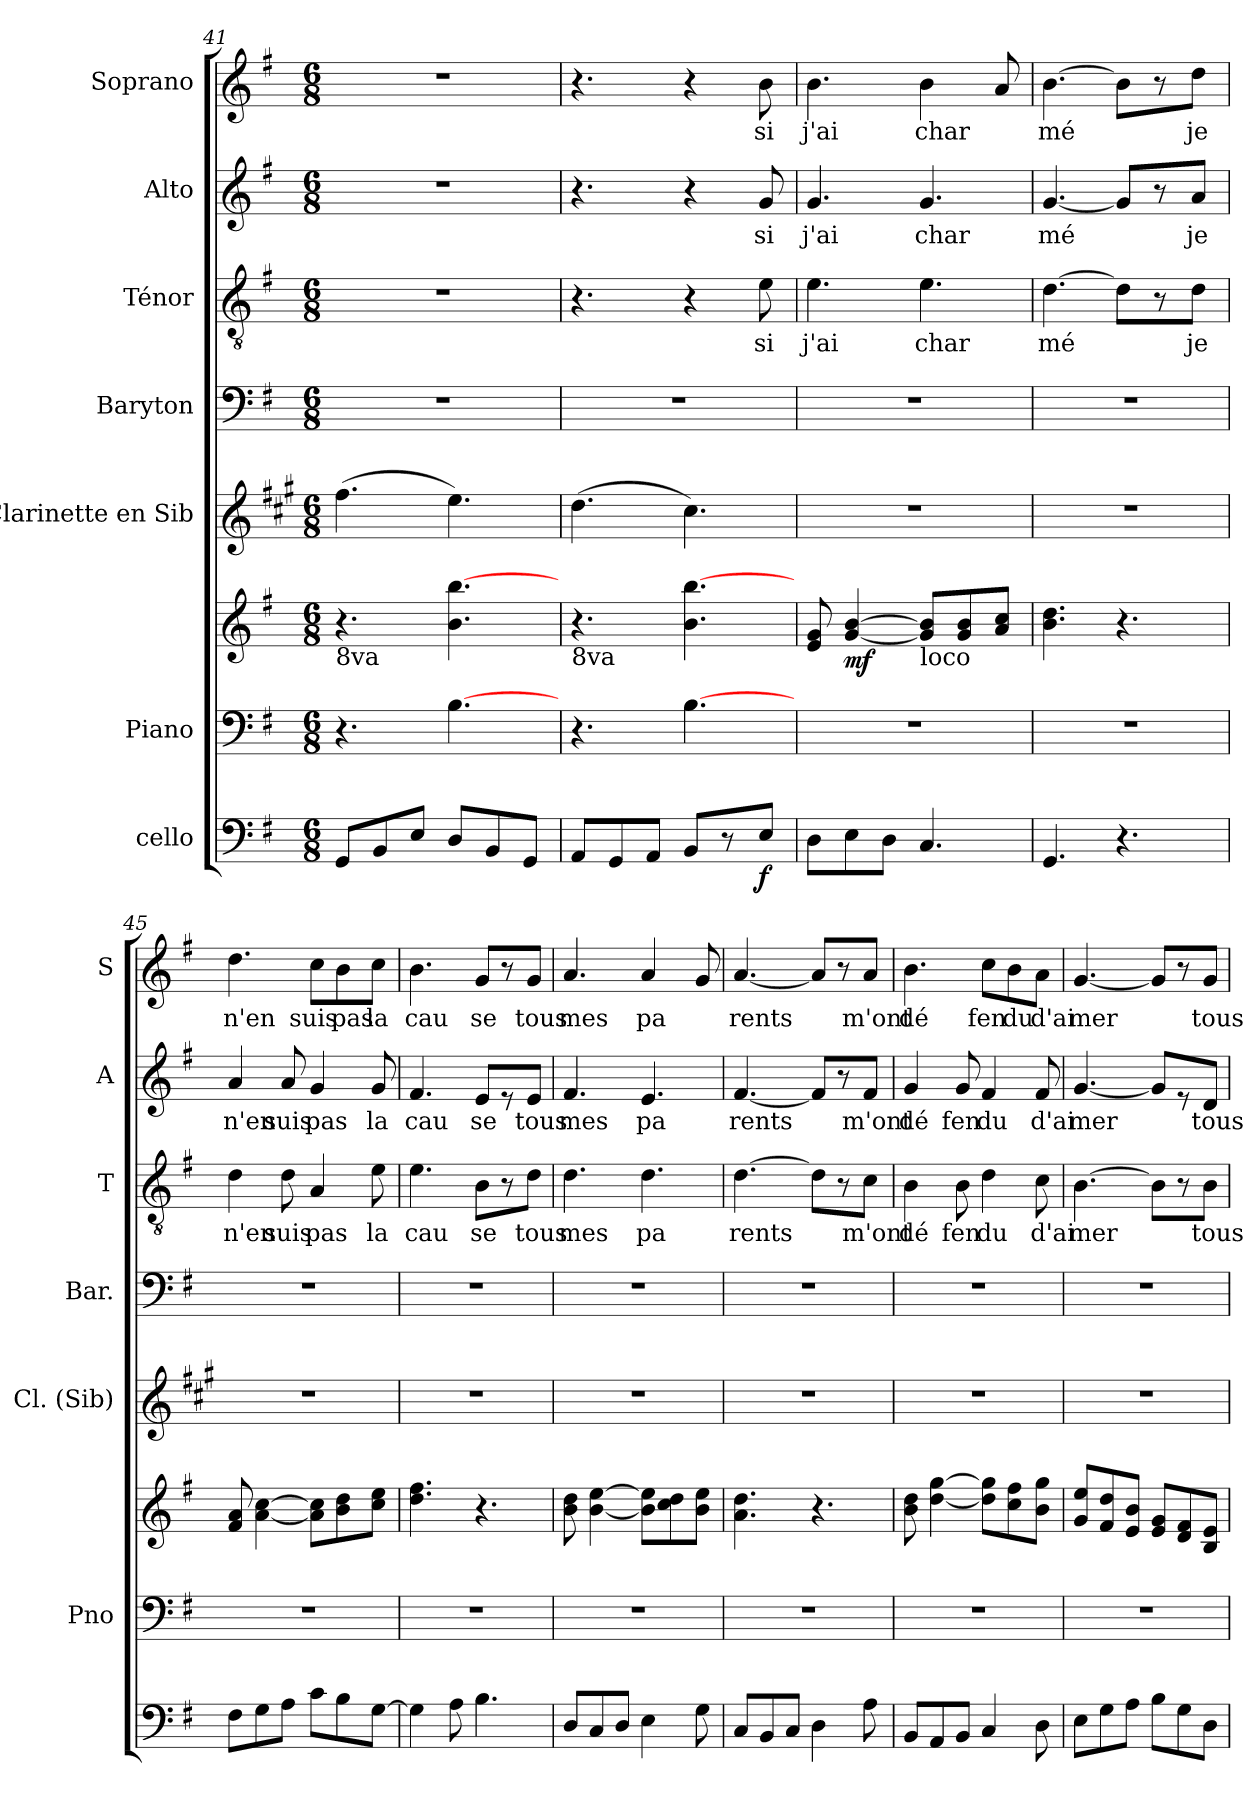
**kern	**dynam	**kern	**kern	**dynam	**kern	**kern	**kern	**text	**kern	**text	**kern	**text
*part7	*part7	*part6	*part6	*part6	*part5	*part4	*part3	*part3	*part2	*part2	*part1	*part1
*staff8	*staff8	*staff7	*staff6	*staff6/7	*staff5	*staff4	*staff3	*staff3	*staff2	*staff2	*staff1	*staff1
*I"cello	*	*I"Piano	*	*	*I"Clarinette en Sib	*I"Baryton	*I"Ténor	*	*I"Alto	*	*I"Soprano	*
*	*	*I'Pno	*	*	*I'Cl. (Sib)	*I'Bar.	*I'T	*	*I'A	*	*I'S	*
*clefF4	*	*clefF4	*clefG2	*	*clefG2	*clefF4	*clefGv2	*	*clefG2	*	*clefG2	*
*	*	*	*	*	*ITrd1c2	*	*	*	*	*	*	*
*k[f#]	*	*k[f#]	*k[f#]	*	*k[f#]	*k[f#]	*k[f#]	*	*k[f#]	*	*k[f#]	*
*G:	*	*G:	*G:	*	*G:	*G:	*G:	*	*G:	*	*G:	*
*M6/8	*	*M6/8	*M6/8	*	*M6/8	*M6/8	*M6/8	*	*M6/8	*	*M6/8	*
=41	=41	=41	=41	=41	=41	=41	=41	=41	=41	=41	=41	=41
!	!	!	!LO:TX:b:t=8va	!	!	!	!	!	!	!	!	!
8GG/L	.	4.r	4.r	.	(>4.ee\	2.r	2.r	.	2.r	.	2.r	.
8BB/	.	.	.	.	.	.	.	.	.	.	.	.
8E/J	.	.	.	.	.	.	.	.	.	.	.	.
8D/L	.	[4.B\	4.b\ [4.bb\	.	4.dd\)	.	.	.	.	.	.	.
8BB/	.	.	.	.	.	.	.	.	.	.	.	.
8GG/J	.	.	.	.	.	.	.	.	.	.	.	.
=42	=42	=42	=42	=42	=42	=42	=42	=42	=42	=42	=42	=42
!	!	!	!LO:TX:b:t=8va	!	!	!	!	!	!	!	!	!
8AA/L	.	4.r	4.r	.	(>4.cc\	2.r	4.r	.	4.r	.	4.r	.
8GG/	.	.	.	.	.	.	.	.	.	.	.	.
8AA/J	.	.	.	.	.	.	.	.	.	.	.	.
8BB/L	.	[4.B\	4.b\ [4.bb\	.	4.b\)	.	4r	.	4r	.	4r	.
8r	.	.	.	.	.	.	.	.	.	.	.	.
!	!LO:DY:b	!	!	!	!	!	!	!LO:LY:b	!	!LO:LY:b	!	!LO:LY:b
8E/J	f	.	.	.	.	.	8e\	si	8g/	si	8b\	si
!!LO:LB:g=z
=43	=43	=43	=43	=43	=43	=43	=43	=43	=43	=43	=43	=43
!	!	!	!	!	!	!	!	!LO:LY:b	!	!LO:LY:b	!	!LO:LY:b
8D\L	.	2.r	8e/ 8g/	.	2.r	2.r	4.e\	j'ai	4.g/	j'ai	4.b\	j'ai
!	!	!	!	!LO:DY:b	!	!	!	!	!	!	!	!
8E\	.	.	[4g/ [4b/	mf	.	.	.	.	.	.	.	.
8D\J	.	.	.	.	.	.	.	.	.	.	.	.
!	!	!	!LO:TX:b:t=loco	!	!	!	!	!	!	!	!	!
!	!	!	!	!	!	!	!	!LO:LY:b	!	!LO:LY:b	!	!LO:LY:b
4.C/	.	.	8g/] 8b/]L	.	.	.	4.e\	char	4.g/	char	4b\	char
.	.	.	8g/ 8b/	.	.	.	.	.	.	.	.	.
.	.	.	8a/ 8cc/J	.	.	.	.	.	.	.	8a/	.
=44	=44	=44	=44	=44	=44	=44	=44	=44	=44	=44	=44	=44
!	!	!	!	!	!	!	!	!LO:LY:b	!	!LO:LY:b	!	!LO:LY:b
4.GG/	.	2.r	4.b\ 4.dd\	.	2.r	2.r	[4.d\	mé	[4.g/	mé	[4.b\	mé
4.r	.	.	4.r	.	.	.	8d\L]	.	8g/L]	.	8b\L]	.
.	.	.	.	.	.	.	8r	.	8r	.	8r	.
!	!	!	!	!	!	!	!	!LO:LY:b	!	!LO:LY:b	!	!LO:LY:b
.	.	.	.	.	.	.	8d\J	je	8a/J	je	8dd\J	je
=45	=45	=45	=45	=45	=45	=45	=45	=45	=45	=45	=45	=45
!	!	!	!	!	!	!	!	!LO:LY:b	!	!LO:LY:b	!	!LO:LY:b
8F#\L	.	2.r	8f#/ 8a/	.	2.r	2.r	4d\	n'en	4a/	n'en	4.dd\	n'en
8G\	.	.	[4a\ [4cc\	.	.	.	.	.	.	.	.	.
!	!	!	!	!	!	!	!	!LO:LY:b	!	!LO:LY:b	!	!
8A\J	.	.	.	.	.	.	8d\	suis	8a/	suis	.	.
!	!	!	!	!	!	!	!	!LO:LY:b	!	!LO:LY:b	!	!LO:LY:b
8c\L	.	.	8a\] 8cc\]L	.	.	.	4A/	pas	4g/	pas	8cc\L	suis
!	!	!	!	!	!	!	!	!	!	!	!	!LO:LY:b
8B\	.	.	8b\ 8dd\	.	.	.	.	.	.	.	8b\	pas
!	!	!	!	!	!	!	!	!LO:LY:b	!	!LO:LY:b	!	!LO:LY:b
[8G\J	.	.	8cc\ 8ee\J	.	.	.	8e\	la	8g/	la	8cc\J	la
=46	=46	=46	=46	=46	=46	=46	=46	=46	=46	=46	=46	=46
!	!	!	!	!	!	!	!	!LO:LY:b	!	!LO:LY:b	!	!LO:LY:b
4G\]	.	2.r	4.dd\ 4.ff#\	.	2.r	2.r	4.e\	cau	4.f#/	cau	4.b\	cau
8A\	.	.	.	.	.	.	.	.	.	.	.	.
!	!	!	!	!	!	!	!	!LO:LY:b	!	!LO:LY:b	!	!LO:LY:b
4.B\	.	.	4.r	.	.	.	8B\L	se	8e/L	se	8g/L	se
.	.	.	.	.	.	.	8r	.	8r	.	8r	.
!	!	!	!	!	!	!	!	!LO:LY:b	!	!LO:LY:b	!	!LO:LY:b
.	.	.	.	.	.	.	8d\J	tous	8e/J	tous	8g/J	tous
=47	=47	=47	=47	=47	=47	=47	=47	=47	=47	=47	=47	=47
!	!	!	!	!	!	!	!	!LO:LY:b	!	!LO:LY:b	!	!LO:LY:b
8D/L	.	2.r	8b\ 8dd\	.	2.r	2.r	4.d\	mes	4.f#/	mes	4.a/	mes
8C/	.	.	[4b\ [4ee\	.	.	.	.	.	.	.	.	.
8D/J	.	.	.	.	.	.	.	.	.	.	.	.
!	!	!	!	!	!	!	!	!LO:LY:b	!	!LO:LY:b	!	!LO:LY:b
4E\	.	.	8b\] 8ee\]L	.	.	.	4.d\	pa	4.e/	pa	4a/	pa
.	.	.	8cc\ 8dd\	.	.	.	.	.	.	.	.	.
8G\	.	.	8b\ 8ee\J	.	.	.	.	.	.	.	8g/	.
=48	=48	=48	=48	=48	=48	=48	=48	=48	=48	=48	=48	=48
!	!	!	!	!	!	!	!	!LO:LY:b	!	!LO:LY:b	!	!LO:LY:b
8C/L	.	2.r	4.a\ 4.dd\	.	2.r	2.r	[4.d\	rents	[4.f#/	rents	[4.a/	rents
8BB/	.	.	.	.	.	.	.	.	.	.	.	.
8C/J	.	.	.	.	.	.	.	.	.	.	.	.
4D\	.	.	4.r	.	.	.	8d\L]	.	8f#/L]	.	8a/L]	.
.	.	.	.	.	.	.	8r	.	8r	.	8r	.
!	!	!	!	!	!	!	!	!LO:LY:b	!	!LO:LY:b	!	!LO:LY:b
8A\	.	.	.	.	.	.	8c\J	m'ont	8f#/J	m'ont	8a/J	m'ont
!!LO:PB:g=z
=49	=49	=49	=49	=49	=49	=49	=49	=49	=49	=49	=49	=49
!	!	!	!	!	!	!	!	!LO:LY:b	!	!LO:LY:b	!	!LO:LY:b
8BB/L	.	2.r	8b\ 8dd\	.	2.r	2.r	4B\	dé	4g/	dé	4.b\	dé
8AA/	.	.	[4dd\ [4gg\	.	.	.	.	.	.	.	.	.
!	!	!	!	!	!	!	!	!LO:LY:b	!	!LO:LY:b	!	!
8BB/J	.	.	.	.	.	.	8B\	fen	8g/	fen	.	.
!	!	!	!	!	!	!	!	!LO:LY:b	!	!LO:LY:b	!	!LO:LY:b
4C/	.	.	8dd\] 8gg\]L	.	.	.	4d\	du	4f#/	du	8cc\L	fen
!	!	!	!	!	!	!	!	!	!	!	!	!LO:LY:b
.	.	.	8cc\ 8ff#\	.	.	.	.	.	.	.	8b\	du
!	!	!	!	!	!	!	!	!LO:LY:b	!	!LO:LY:b	!	!LO:LY:b
8D\	.	.	8b\ 8gg\J	.	.	.	8c\	d'ai	8f#/	d'ai	8a\J	d'ai
=50	=50	=50	=50	=50	=50	=50	=50	=50	=50	=50	=50	=50
!	!	!	!	!	!	!	!	!LO:LY:b	!	!LO:LY:b	!	!LO:LY:b
8E\L	.	2.r	8g/ 8ee/L	.	2.r	2.r	[4.B\	mer	[4.g/	mer	[4.g/	mer
8G\	.	.	8f#/ 8dd/	.	.	.	.	.	.	.	.	.
8A\J	.	.	8e/ 8b/J	.	.	.	.	.	.	.	.	.
8B\L	.	.	8e/ 8g/L	.	.	.	8B\L]	.	8g/L]	.	8g/L]	.
8G\	.	.	8d/ 8f#/	.	.	.	8r	.	8r	.	8r	.
!	!	!	!	!	!	!	!	!LO:LY:b	!	!LO:LY:b	!	!LO:LY:b
8D\J	.	.	8B/ 8e/J	.	.	.	8B\J	tous	8d/J	tous	8g/J	tous
=	=	=	=	=	=	=	=	=	=	=	=	=
*-	*-	*-	*-	*-	*-	*-	*-	*-	*-	*-	*-	*-
